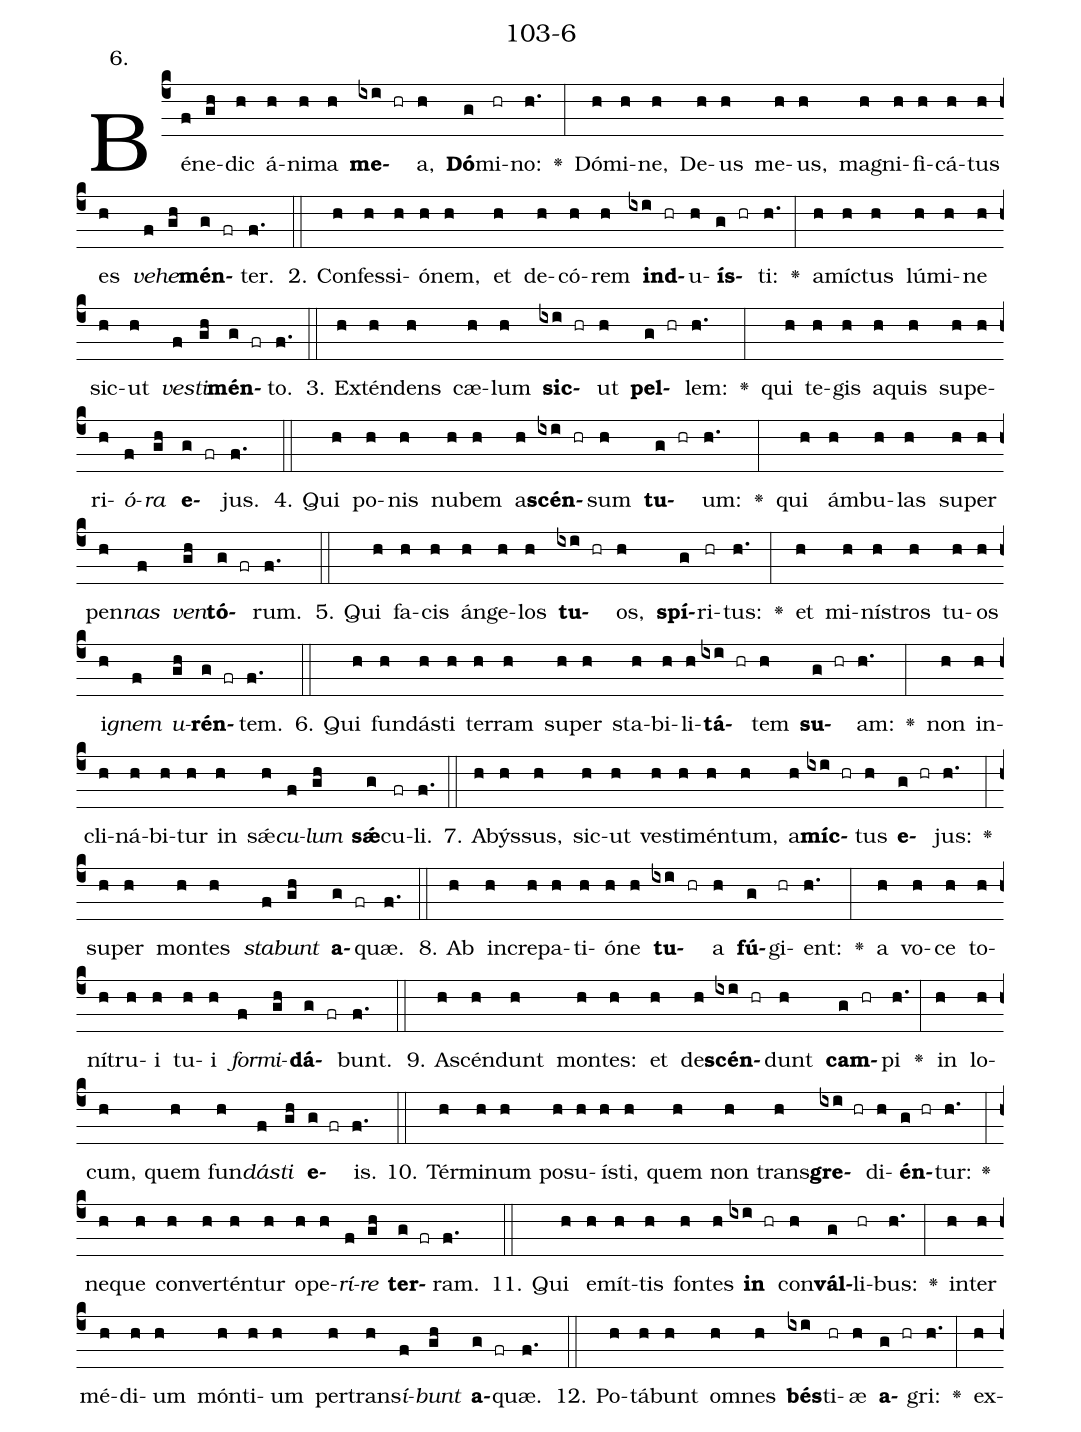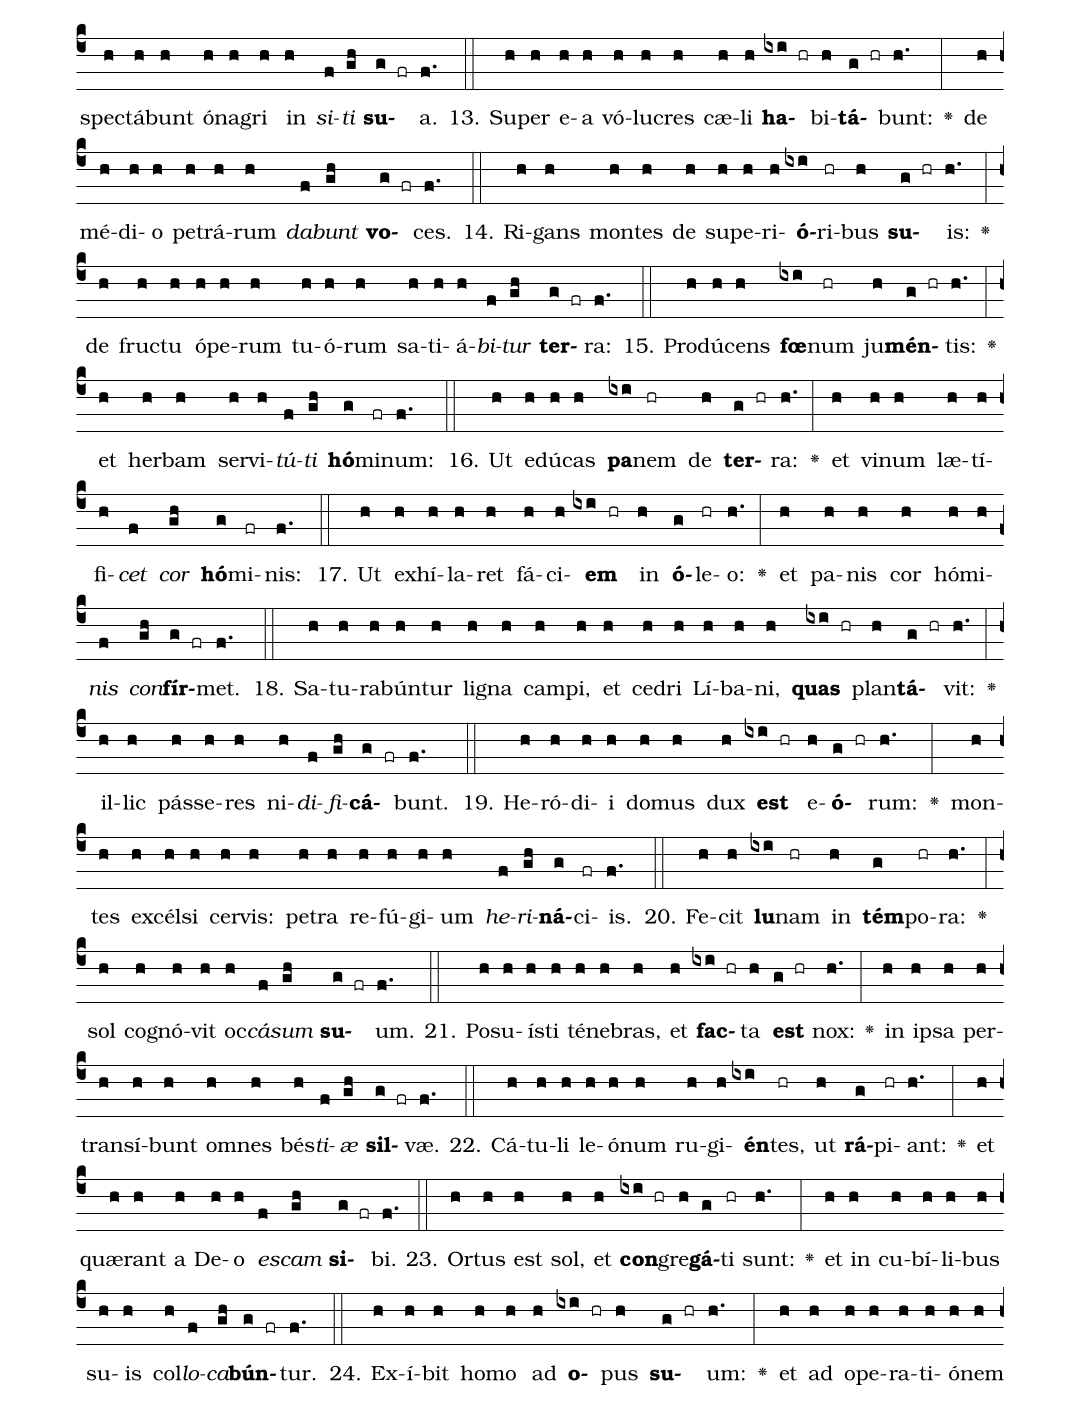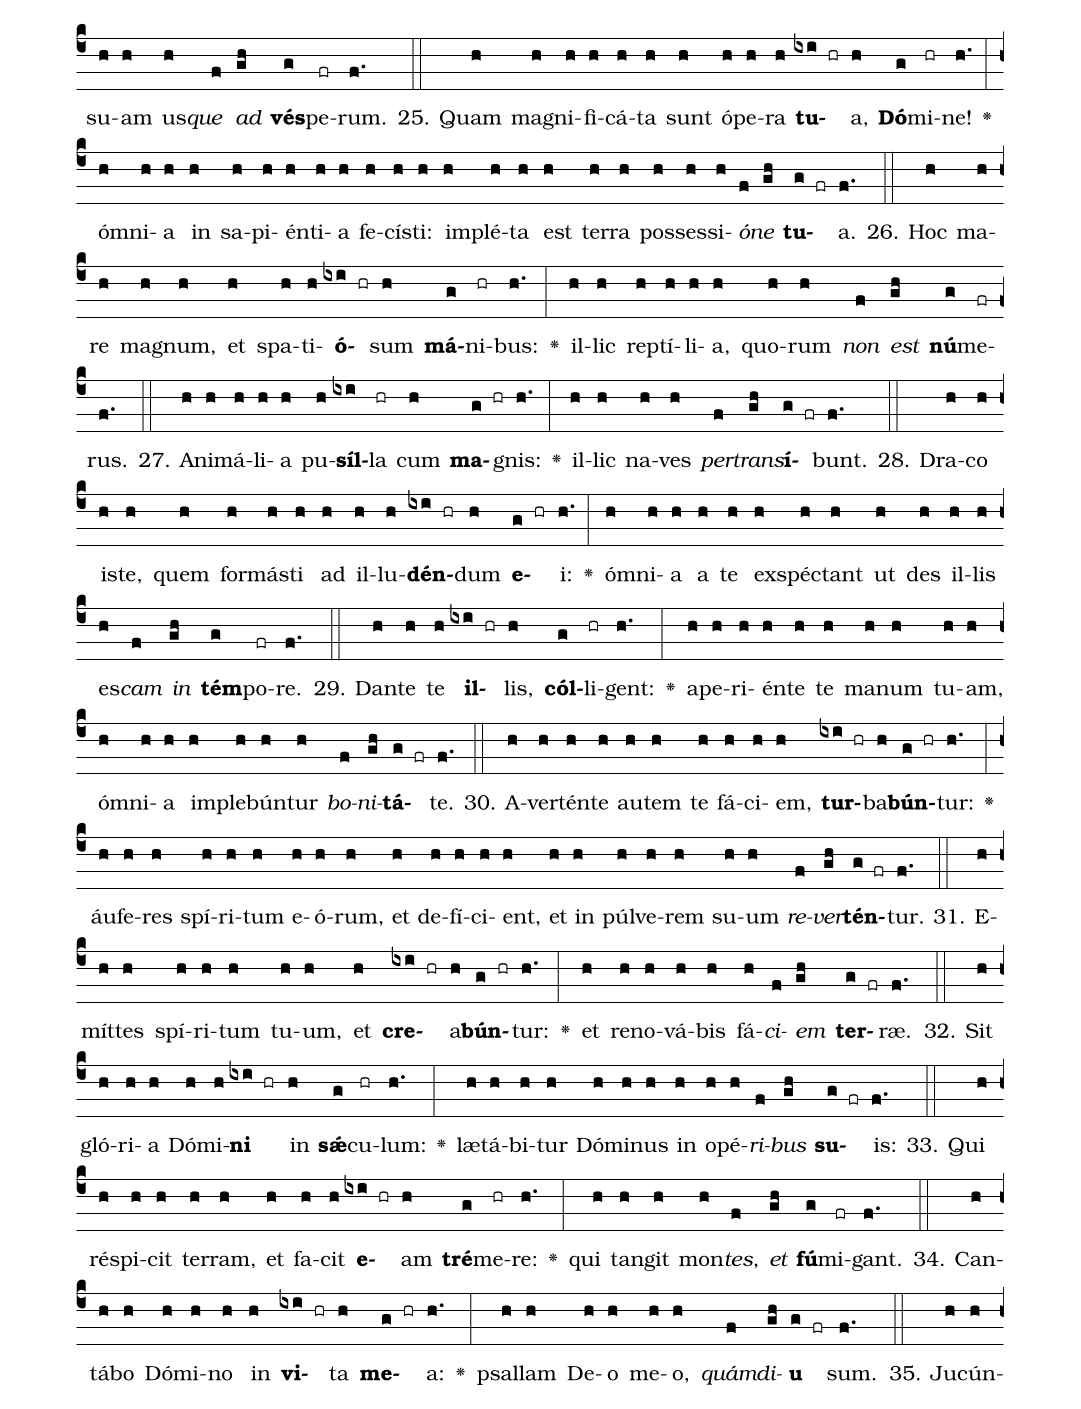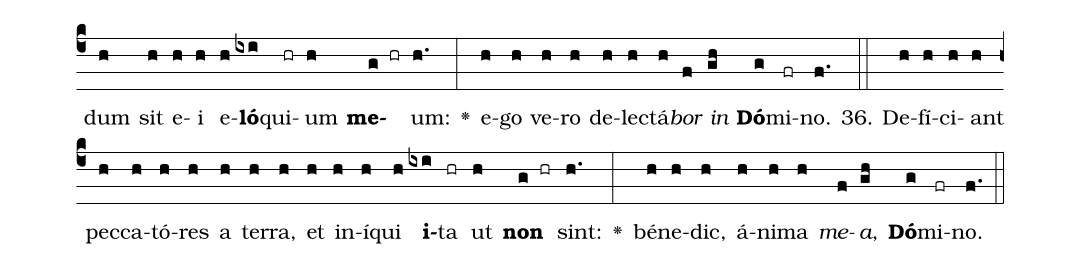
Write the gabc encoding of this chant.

name: 103-6;
annotation: 6.;
%%
(c4)Bé(f)ne(gh)dic(h) á(h)ni(h)ma(h) <b>me</b>(ixi hr)a,(h) <b>Dó</b>(g)mi(hr)no:(h.) <v>\greheightstar</v>(:) Dó(h)mi(h)ne,(h) De(h)us(h) me(h)us,(h) ma(h)gni(h)fi(h)cá(h)tus(h) es(h) <i>ve</i>(f)<i>he</i>(gh)<b>mén</b>(g fr)ter.(f.) (::)
2. Con(h)fes(h)si(h)ó(h)nem,(h) et(h) de(h)có(h)rem(h) <b>ind</b>(ixi hr)u(h)<b>ís</b>(g hr)ti:(h.) <v>\greheightstar</v>(:) a(h)míc(h)tus(h) lú(h)mi(h)ne(h) sic(h)ut(h) <i>ves</i>(f)<i>ti</i>(gh)<b>mén</b>(g fr)to.(f.) (::)
3. Ex(h)tén(h)dens(h) cæ(h)lum(h) <b>sic</b>(ixi hr)ut(h) <b>pel</b>(g hr)lem:(h.) <v>\greheightstar</v>(:) qui(h) te(h)gis(h) a(h)quis(h) su(h)pe(h)ri(h)<i>ó</i>(f)<i>ra</i>(gh) <b>e</b>(g fr)jus.(f.) (::)
4. Qui(h) po(h)nis(h) nu(h)bem(h) a(h)<b>scén</b>(ixi hr)sum(h) <b>tu</b>(g hr)um:(h.) <v>\greheightstar</v>(:) qui(h) ám(h)bu(h)las(h) su(h)per(h) pen(h)<i>nas</i>(f) <i>ven</i>(gh)<b>tó</b>(g fr)rum.(f.) (::)
5. Qui(h) fa(h)cis(h) án(h)ge(h)los(h) <b>tu</b>(ixi hr)os,(h) <b>spí</b>(g)ri(hr)tus:(h.) <v>\greheightstar</v>(:) et(h) mi(h)nís(h)tros(h) tu(h)os(h) i(h)<i>gnem</i>(f) <i>u</i>(gh)<b>rén</b>(g fr)tem.(f.) (::)
6. Qui(h) fun(h)dás(h)ti(h) ter(h)ram(h) su(h)per(h) sta(h)bi(h)li(h)<b>tá</b>(ixi hr)tem(h) <b>su</b>(g hr)am:(h.) <v>\greheightstar</v>(:) non(h) in(h)cli(h)ná(h)bi(h)tur(h) in(h) sǽ(h)<i>cu</i>(f)<i>lum</i>(gh) <b>sǽ</b>(g)cu(fr)li.(f.) (::)
7. A(h)býs(h)sus,(h) sic(h)ut(h) ves(h)ti(h)mén(h)tum,(h) a(h)<b>míc</b>(ixi hr)tus(h) <b>e</b>(g hr)jus:(h.) <v>\greheightstar</v>(:) su(h)per(h) mon(h)tes(h) <i>sta</i>(f)<i>bunt</i>(gh) <b>a</b>(g fr)quæ.(f.) (::)
8. Ab(h) in(h)cre(h)pa(h)ti(h)ó(h)ne(h) <b>tu</b>(ixi hr)a(h) <b>fú</b>(g)gi(hr)ent:(h.) <v>\greheightstar</v>(:) a(h) vo(h)ce(h) to(h)ní(h)tru(h)i(h) tu(h)i(h) <i>for</i>(f)<i>mi</i>(gh)<b>dá</b>(g fr)bunt.(f.) (::)
9. A(h)scén(h)dunt(h) mon(h)tes:(h) et(h) de(h)<b>scén</b>(ixi hr)dunt(h) <b>cam</b>(g hr)pi(h.) <v>\greheightstar</v>(:) in(h) lo(h)cum,(h) quem(h) fun(h)<i>dás</i>(f)<i>ti</i>(gh) <b>e</b>(g fr)is.(f.) (::)
10. Tér(h)mi(h)num(h) po(h)su(h)ís(h)ti,(h) quem(h) non(h) trans(h)<b>gre</b>(ixi hr)di(h)<b>én</b>(g hr)tur:(h.) <v>\greheightstar</v>(:) ne(h)que(h) con(h)ver(h)tén(h)tur(h) o(h)pe(h)<i>rí</i>(f)<i>re</i>(gh) <b>ter</b>(g fr)ram.(f.) (::)
11. Qui(h) e(h)mít(h)tis(h) fon(h)tes(h) <b>in</b>(ixi hr) con(h)<b>vál</b>(g)li(hr)bus:(h.) <v>\greheightstar</v>(:) in(h)ter(h) mé(h)di(h)um(h) món(h)ti(h)um(h) per(h)trans(h)<i>í</i>(f)<i>bunt</i>(gh) <b>a</b>(g fr)quæ.(f.) (::)
12. Po(h)tá(h)bunt(h) om(h)nes(h) <b>bés</b>(ixi)ti(hr)æ(h) <b>a</b>(g hr)gri:(h.) <v>\greheightstar</v>(:) ex(h)spec(h)tá(h)bunt(h) ó(h)na(h)gri(h) in(h) <i>si</i>(f)<i>ti</i>(gh) <b>su</b>(g fr)a.(f.) (::)
13. Su(h)per(h) e(h)a(h) vó(h)lu(h)cres(h) cæ(h)li(h) <b>ha</b>(ixi hr)bi(h)<b>tá</b>(g hr)bunt:(h.) <v>\greheightstar</v>(:) de(h) mé(h)di(h)o(h) pe(h)trá(h)rum(h) <i>da</i>(f)<i>bunt</i>(gh) <b>vo</b>(g fr)ces.(f.) (::)
14. Ri(h)gans(h) mon(h)tes(h) de(h) su(h)pe(h)ri(h)<b>ó</b>(ixi)ri(hr)bus(h) <b>su</b>(g hr)is:(h.) <v>\greheightstar</v>(:) de(h) fruc(h)tu(h) ó(h)pe(h)rum(h) tu(h)ó(h)rum(h) sa(h)ti(h)á(h)<i>bi</i>(f)<i>tur</i>(gh) <b>ter</b>(g fr)ra:(f.) (::)
15. Pro(h)dú(h)cens(h) <b>fœ</b>(ixi)num(hr) ju(h)<b>mén</b>(g hr)tis:(h.) <v>\greheightstar</v>(:) et(h) her(h)bam(h) ser(h)vi(h)<i>tú</i>(f)<i>ti</i>(gh) <b>hó</b>(g)mi(fr)num:(f.) (::)
16. Ut(h) e(h)dú(h)cas(h) <b>pa</b>(ixi)nem(hr) de(h) <b>ter</b>(g hr)ra:(h.) <v>\greheightstar</v>(:) et(h) vi(h)num(h) læ(h)tí(h)fi(h)<i>cet</i>(f) <i>cor</i>(gh) <b>hó</b>(g)mi(fr)nis:(f.) (::)
17. Ut(h) ex(h)hí(h)la(h)ret(h) fá(h)ci(h)<b>em</b>(ixi hr) in(h) <b>ó</b>(g)le(hr)o:(h.) <v>\greheightstar</v>(:) et(h) pa(h)nis(h) cor(h) hó(h)mi(h)<i>nis</i>(f) <i>con</i>(gh)<b>fír</b>(g fr)met.(f.) (::)
18. Sa(h)tu(h)ra(h)bún(h)tur(h) li(h)gna(h) cam(h)pi,(h) et(h) ce(h)dri(h) Lí(h)ba(h)ni,(h) <b>quas</b>(ixi hr) plan(h)<b>tá</b>(g hr)vit:(h.) <v>\greheightstar</v>(:) il(h)lic(h) pás(h)se(h)res(h) ni(h)<i>di</i>(f)<i>fi</i>(gh)<b>cá</b>(g fr)bunt.(f.) (::)
19. He(h)ró(h)di(h)i(h) do(h)mus(h) dux(h) <b>est</b>(ixi hr) e(h)<b>ó</b>(g hr)rum:(h.) <v>\greheightstar</v>(:) mon(h)tes(h) ex(h)cél(h)si(h) cer(h)vis:(h) pe(h)tra(h) re(h)fú(h)gi(h)um(h) <i>he</i>(f)<i>ri</i>(gh)<b>ná</b>(g)ci(fr)is.(f.) (::)
20. Fe(h)cit(h) <b>lu</b>(ixi)nam(hr) in(h) <b>tém</b>(g)po(hr)ra:(h.) <v>\greheightstar</v>(:) sol(h) co(h)gnó(h)vit(h) oc(h)<i>cá</i>(f)<i>sum</i>(gh) <b>su</b>(g fr)um.(f.) (::)
21. Po(h)su(h)ís(h)ti(h) té(h)ne(h)bras,(h) et(h) <b>fac</b>(ixi hr)ta(h) <b>est</b>(g hr) nox:(h.) <v>\greheightstar</v>(:) in(h) ip(h)sa(h) per(h)trans(h)í(h)bunt(h) om(h)nes(h) bés(h)<i>ti</i>(f)<i>æ</i>(gh) <b>sil</b>(g fr)væ.(f.) (::)
22. Cá(h)tu(h)li(h) le(h)ó(h)num(h) ru(h)gi(h)<b>én</b>(ixi)tes,(hr) ut(h) <b>rá</b>(g)pi(hr)ant:(h.) <v>\greheightstar</v>(:) et(h) quæ(h)rant(h) a(h) De(h)o(h) <i>es</i>(f)<i>cam</i>(gh) <b>si</b>(g fr)bi.(f.) (::)
23. Or(h)tus(h) est(h) sol,(h) et(h) <b>con</b>(ixi hr)gre(h)<b>gá</b>(g)ti(hr) sunt:(h.) <v>\greheightstar</v>(:) et(h) in(h) cu(h)bí(h)li(h)bus(h) su(h)is(h) col(h)<i>lo</i>(f)<i>ca</i>(gh)<b>bún</b>(g fr)tur.(f.) (::)
24. Ex(h)í(h)bit(h) ho(h)mo(h) ad(h) <b>o</b>(ixi hr)pus(h) <b>su</b>(g hr)um:(h.) <v>\greheightstar</v>(:) et(h) ad(h) o(h)pe(h)ra(h)ti(h)ó(h)nem(h) su(h)am(h) us(h)<i>que</i>(f) <i>ad</i>(gh) <b>vés</b>(g)pe(fr)rum.(f.) (::)
25. Quam(h) ma(h)gni(h)fi(h)cá(h)ta(h) sunt(h) ó(h)pe(h)ra(h) <b>tu</b>(ixi hr)a,(h) <b>Dó</b>(g)mi(hr)ne!(h.) <v>\greheightstar</v>(:) óm(h)ni(h)a(h) in(h) sa(h)pi(h)én(h)ti(h)a(h) fe(h)cís(h)ti:(h) im(h)plé(h)ta(h) est(h) ter(h)ra(h) pos(h)ses(h)si(h)<i>ó</i>(f)<i>ne</i>(gh) <b>tu</b>(g fr)a.(f.) (::)
26. Hoc(h) ma(h)re(h) ma(h)gnum,(h) et(h) spa(h)ti(h)<b>ó</b>(ixi hr)sum(h) <b>má</b>(g)ni(hr)bus:(h.) <v>\greheightstar</v>(:) il(h)lic(h) rep(h)tí(h)li(h)a,(h) quo(h)rum(h) <i>non</i>(f) <i>est</i>(gh) <b>nú</b>(g)me(fr)rus.(f.) (::)
27. A(h)ni(h)má(h)li(h)a(h) pu(h)<b>síl</b>(ixi)la(hr) cum(h) <b>ma</b>(g hr)gnis:(h.) <v>\greheightstar</v>(:) il(h)lic(h) na(h)ves(h) <i>per</i>(f)<i>trans</i>(gh)<b>í</b>(g fr)bunt.(f.) (::)
28. Dra(h)co(h) is(h)te,(h) quem(h) for(h)más(h)ti(h) ad(h) il(h)lu(h)<b>dén</b>(ixi hr)dum(h) <b>e</b>(g hr)i:(h.) <v>\greheightstar</v>(:) óm(h)ni(h)a(h) a(h) te(h) ex(h)spéc(h)tant(h) ut(h) des(h) il(h)lis(h) es(h)<i>cam</i>(f) <i>in</i>(gh) <b>tém</b>(g)po(fr)re.(f.) (::)
29. Dan(h)te(h) te(h) <b>il</b>(ixi hr)lis,(h) <b>cól</b>(g)li(hr)gent:(h.) <v>\greheightstar</v>(:) a(h)pe(h)ri(h)én(h)te(h) te(h) ma(h)num(h) tu(h)am,(h) óm(h)ni(h)a(h) im(h)ple(h)bún(h)tur(h) <i>bo</i>(f)<i>ni</i>(gh)<b>tá</b>(g fr)te.(f.) (::)
30. A(h)ver(h)tén(h)te(h) au(h)tem(h) te(h) fá(h)ci(h)em,(h) <b>tur</b>(ixi hr)ba(h)<b>bún</b>(g hr)tur:(h.) <v>\greheightstar</v>(:) áu(h)fe(h)res(h) spí(h)ri(h)tum(h) e(h)ó(h)rum,(h) et(h) de(h)fí(h)ci(h)ent,(h) et(h) in(h) púl(h)ve(h)rem(h) su(h)um(h) <i>re</i>(f)<i>ver</i>(gh)<b>tén</b>(g fr)tur.(f.) (::)
31. E(h)mít(h)tes(h) spí(h)ri(h)tum(h) tu(h)um,(h) et(h) <b>cre</b>(ixi hr)a(h)<b>bún</b>(g hr)tur:(h.) <v>\greheightstar</v>(:) et(h) re(h)no(h)vá(h)bis(h) fá(h)<i>ci</i>(f)<i>em</i>(gh) <b>ter</b>(g fr)ræ.(f.) (::)
32. Sit(h) gló(h)ri(h)a(h) Dó(h)mi(h)<b>ni</b>(ixi hr) in(h) <b>sǽ</b>(g)cu(hr)lum:(h.) <v>\greheightstar</v>(:) læ(h)tá(h)bi(h)tur(h) Dó(h)mi(h)nus(h) in(h) o(h)pé(h)<i>ri</i>(f)<i>bus</i>(gh) <b>su</b>(g fr)is:(f.) (::)
33. Qui(h) ré(h)spi(h)cit(h) ter(h)ram,(h) et(h) fa(h)cit(h) <b>e</b>(ixi hr)am(h) <b>tré</b>(g)me(hr)re:(h.) <v>\greheightstar</v>(:) qui(h) tan(h)git(h) mon(h)<i>tes</i>,(f) <i>et</i>(gh) <b>fú</b>(g)mi(fr)gant.(f.) (::)
34. Can(h)tá(h)bo(h) Dó(h)mi(h)no(h) in(h) <b>vi</b>(ixi hr)ta(h) <b>me</b>(g hr)a:(h.) <v>\greheightstar</v>(:) psal(h)lam(h) De(h)o(h) me(h)o,(h) <i>quám</i>(f)<i>di</i>(gh)<b>u</b>(g fr) sum.(f.) (::)
35. Ju(h)cún(h)dum(h) sit(h) e(h)i(h) e(h)<b>ló</b>(ixi)qui(hr)um(h) <b>me</b>(g hr)um:(h.) <v>\greheightstar</v>(:) e(h)go(h) ve(h)ro(h) de(h)lec(h)tá(h)<i>bor</i>(f) <i>in</i>(gh) <b>Dó</b>(g)mi(fr)no.(f.) (::)
36. De(h)fí(h)ci(h)ant(h) pec(h)ca(h)tó(h)res(h) a(h) ter(h)ra,(h) et(h) in(h)í(h)qui(h) <b>i</b>(ixi)ta(hr) ut(h) <b>non</b>(g hr) sint:(h.) <v>\greheightstar</v>(:) bé(h)ne(h)dic,(h) á(h)ni(h)ma(h) <i>me</i>(f)<i>a</i>,(gh) <b>Dó</b>(g)mi(fr)no.(f.) (::)
